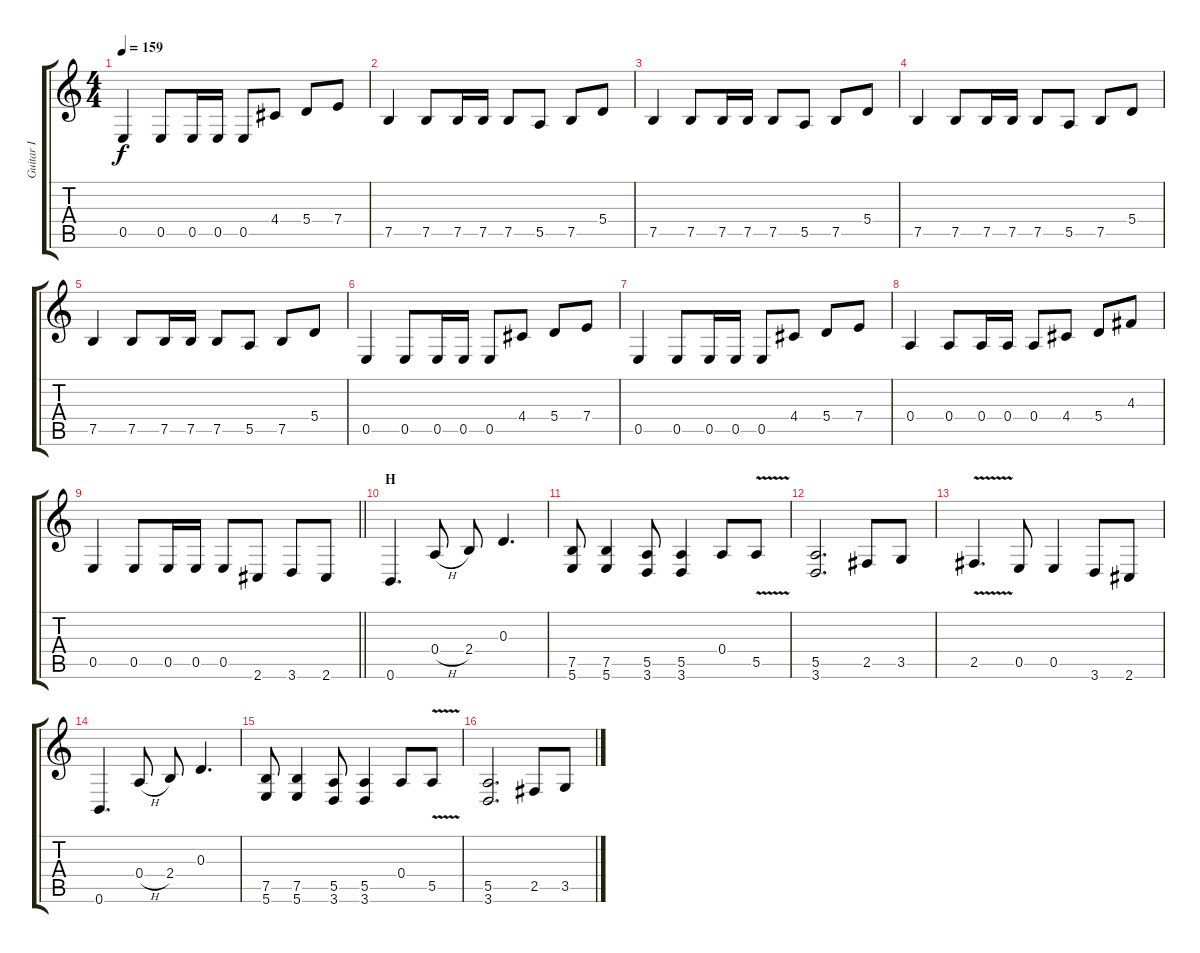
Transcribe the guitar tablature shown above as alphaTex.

\track ("Guitar I" "Guitar I") {instrument overdrivenguitar}
\staff {score tabs}
\tuning (B3 Gb3 D3 A2 E2 B1) {hide}
\ts (4 4)
\tempo 159
\clef g2
\ks c
0.5.4{dy f} 0.5.8 0.5.16 0.5.16 0.5.8 4.4.8 5.4.8 7.4.8 |
7.5.4 7.5.8 7.5.16 7.5.16 7.5.8 5.5.8 7.5.8 5.4.8 |
7.5.4 7.5.8 7.5.16 7.5.16 7.5.8 5.5.8 7.5.8 5.4.8 |
7.5.4 7.5.8 7.5.16 7.5.16 7.5.8 5.5.8 7.5.8 5.4.8 |
7.5.4 7.5.8 7.5.16 7.5.16 7.5.8 5.5.8 7.5.8 5.4.8 |
0.5.4 0.5.8 0.5.16 0.5.16 0.5.8 4.4.8 5.4.8 7.4.8 |
0.5.4 0.5.8 0.5.16 0.5.16 0.5.8 4.4.8 5.4.8 7.4.8 |
0.4.4 0.4.8 0.4.16 0.4.16 0.4.8 4.4.8 5.4.8 4.3.8 |
\barLineRight lightlight
0.5.4 0.5.8 0.5.16 0.5.16 0.5.8 2.6.8 3.6.8 2.6.8 |
\section ("" "H")
0.6.4{d} 0.4{h}.8 2.4.8 0.3.4{d} |
(7.5 5.6).8 (7.5 5.6).4 (5.5 3.6).8 (5.5 3.6).4 0.4.8 5.5{v}.8 |
(5.5 3.6).2{d} 2.5.8 3.5.8 |
2.5{v}.4{d} 0.5.8 0.5.4 3.6.8 2.6.8 |
0.6.4{d} 0.4{h}.8 2.4.8 0.3.4{d} |
(7.5 5.6).8 (7.5 5.6).4 (5.5 3.6).8 (5.5 3.6).4 0.4.8 5.5{v}.8 |
(5.5 3.6).2{d} 2.5.8 3.5.8
